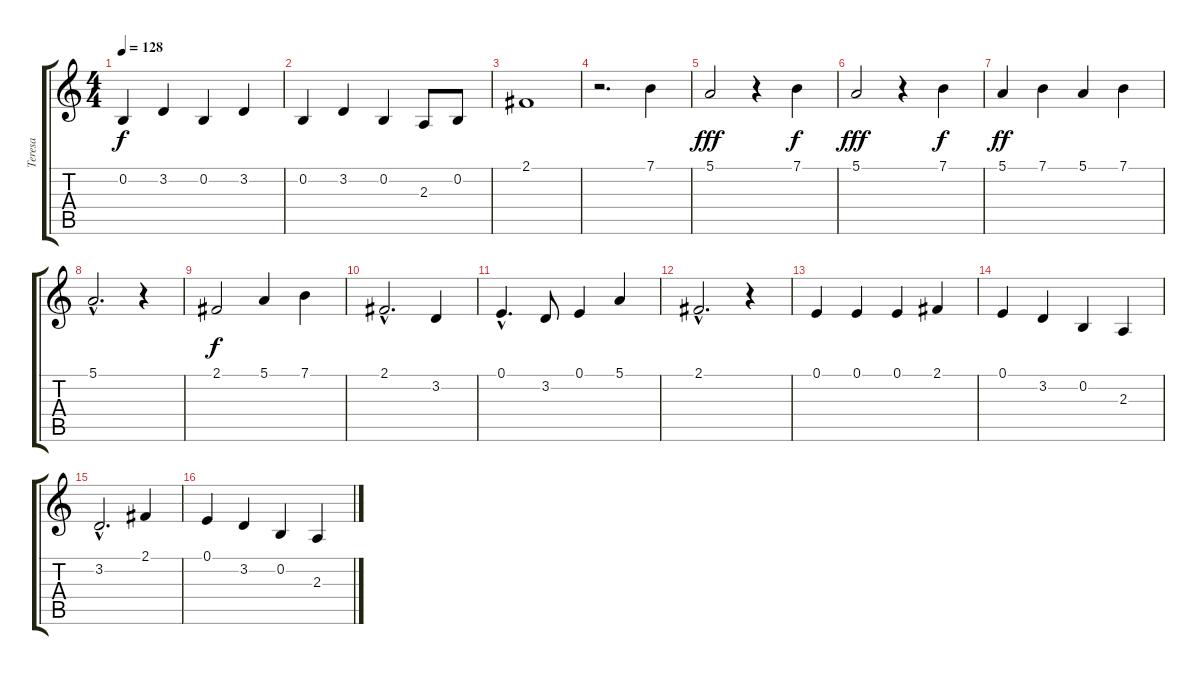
\track ("Teresa" "Teresa") {instrument recorder}
\staff {score tabs}
\tuning (E4 B3 G3 D3 A2 E2) {hide}
\ts (4 4)
\tempo 128
\clef g2
\ks c
0.2.4{dy f} 3.2.4 0.2.4 3.2.4 |
0.2.4 3.2.4 0.2.4 2.3.8 0.2.8 |
2.1.1 |
r.2{d} 7.1.4 |
5.1.2{dy fff} r.4 7.1.4{dy f} |
5.1.2{dy fff} r.4 7.1.4{dy f} |
5.1.4{dy ff} 7.1.4 5.1.4 7.1.4 |
5.1{hac}.2{d} r.4 |
2.1.2{dy f} 5.1.4 7.1.4 |
2.1{hac}.2{d} 3.2.4 |
0.1{hac}.4{d} 3.2.8 0.1.4 5.1.4 |
2.1{hac}.2{d} r.4 |
0.1.4 0.1.4 0.1.4 2.1.4 |
0.1.4 3.2.4 0.2.4 2.3.4 |
3.2{hac}.2{d} 2.1.4 |
0.1.4 3.2.4 0.2.4 2.3.4
